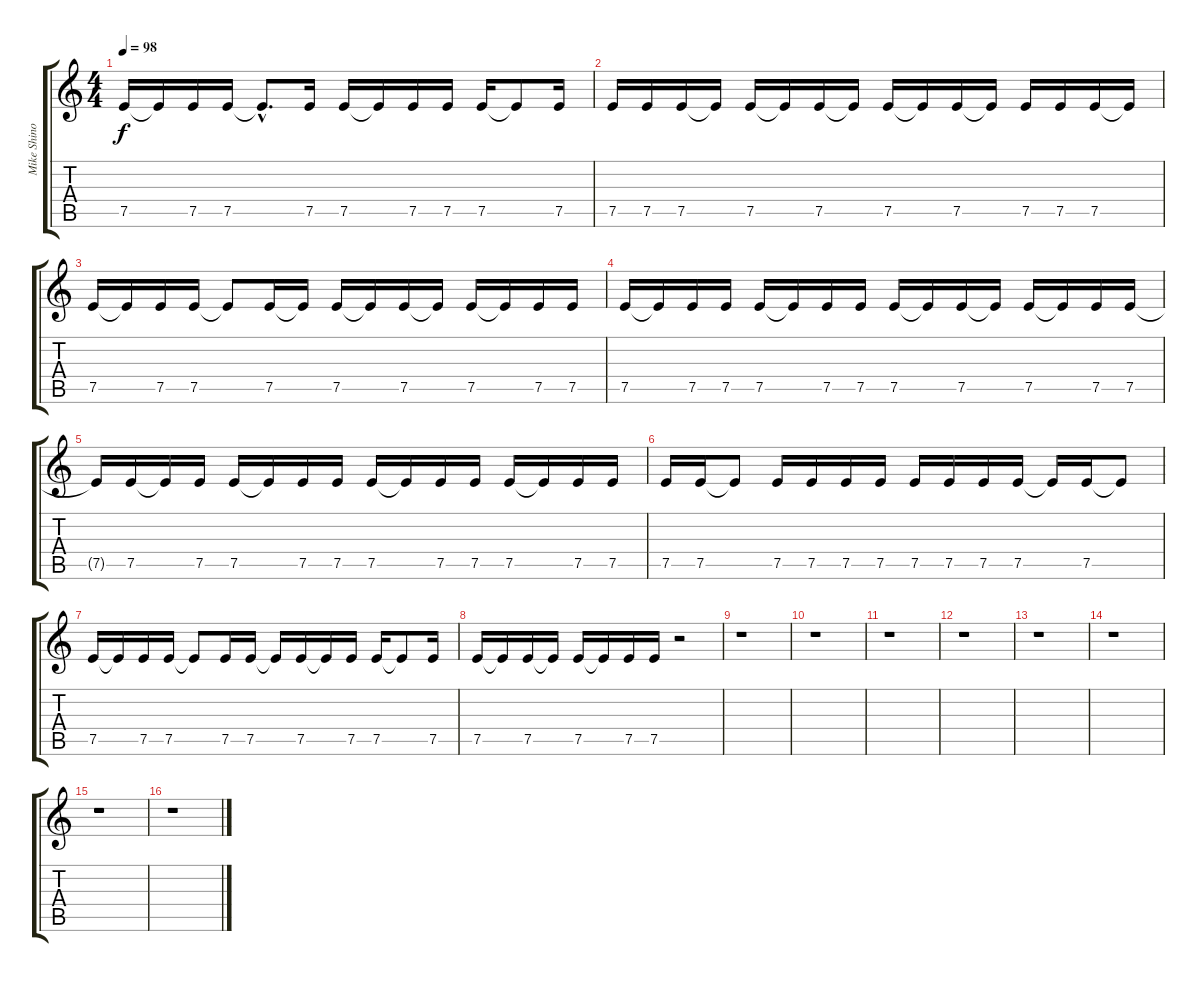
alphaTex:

\track ("Mike Shinoda (Vocal)" "Mike Shino") {instrument electricguitarjazz}
\staff {score tabs}
\tuning (E4 B3 G3 D3 A2 E2) {hide}
\ts (4 4)
\tempo 98
\clef g2
\ks c
7.5.16{dy f} 7.5{t}.16 7.5.16 7.5.16 7.5{hac t}.8{d} 7.5.16 7.5.16 7.5{t}.16 7.5.16 7.5.16 7.5.16 7.5{t}.8 7.5.16 |
7.5.16 7.5.16 7.5.16 7.5{t}.16 7.5.16 7.5{t}.16 7.5.16 7.5{t}.16 7.5.16 7.5{t}.16 7.5.16 7.5{t}.16 7.5.16 7.5.16 7.5.16 7.5{t}.16 |
7.5.16 7.5{t}.16 7.5.16 7.5.16 7.5{t}.8 7.5.16 7.5{t}.16 7.5.16 7.5{t}.16 7.5.16 7.5{t}.16 7.5.16 7.5{t}.16 7.5.16 7.5.16 |
7.5.16 7.5{t}.16 7.5.16 7.5.16 7.5.16 7.5{t}.16 7.5.16 7.5.16 7.5.16 7.5{t}.16 7.5.16 7.5{t}.16 7.5.16 7.5{t}.16 7.5.16 7.5.16 |
7.5{t}.16 7.5.16 7.5{t}.16 7.5.16 7.5.16 7.5{t}.16 7.5.16 7.5.16 7.5.16 7.5{t}.16 7.5.16 7.5.16 7.5.16 7.5{t}.16 7.5.16 7.5.16 |
7.5.16 7.5.16 7.5{t}.8 7.5.16 7.5.16 7.5.16 7.5.16 7.5.16 7.5.16 7.5.16 7.5.16 7.5{t}.16 7.5.16 7.5{t}.8 |
7.5.16 7.5{t}.16 7.5.16 7.5.16 7.5{t}.8 7.5.16 7.5.16 7.5{t}.16 7.5.16 7.5{t}.16 7.5.16 7.5.16 7.5{t}.8 7.5.16 |
7.5.16 7.5{t}.16 7.5.16 7.5{t}.16 7.5.16 7.5{t}.16 7.5.16 7.5.16 r.2 |
r.1 |
r.1 |
r.1 |
r.1 |
r.1 |
r.1 |
r.1 |
r.1
